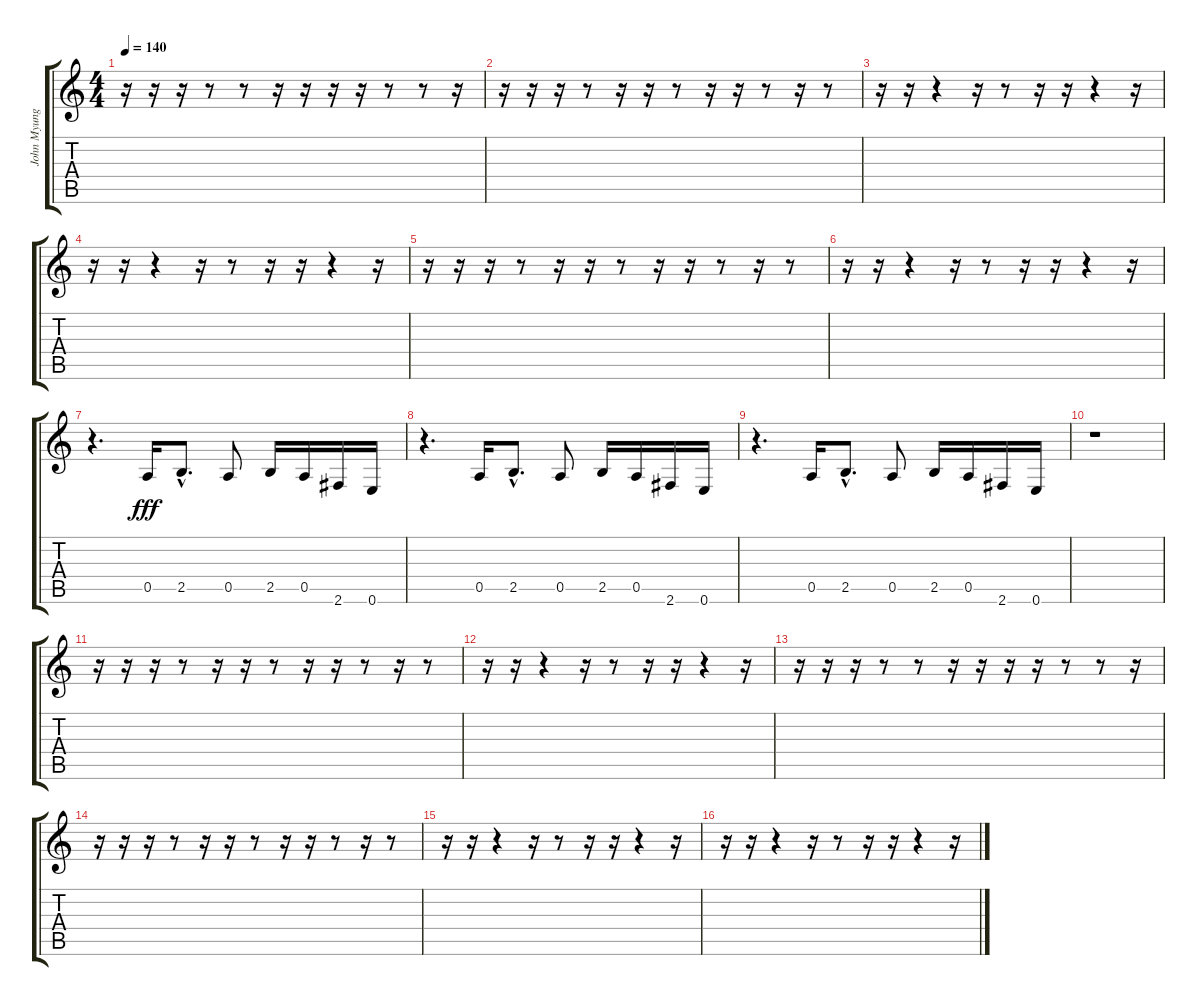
\track ("John Myung" "John Myung") {instrument electricbassfinger}
\staff {score tabs}
\tuning (E4 B3 G3 D3 A2 E2) {hide}
\ts (4 4)
\tempo 140
\clef g2
\ks c
r.16{dy f} r.16 r.16 r.8 r.8 r.16 r.16 r.16 r.16 r.8 r.8 r.16 |
r.16 r.16 r.16 r.8 r.16 r.16 r.8 r.16 r.16 r.8 r.16 r.8 |
r.16 r.16 r.4 r.16 r.8 r.16 r.16 r.4 r.16 |
r.16 r.16 r.4 r.16 r.8 r.16 r.16 r.4 r.16 |
r.16 r.16 r.16 r.8 r.16 r.16 r.8 r.16 r.16 r.8 r.16 r.8 |
r.16 r.16 r.4 r.16 r.8 r.16 r.16 r.4 r.16 |
r.4{d} 0.5.16{dy fff} 2.5{hac}.8{d} 0.5.8 2.5.16 0.5.16 2.6.16 0.6.16 |
r.4{d} 0.5.16 2.5{hac}.8{d} 0.5.8 2.5.16 0.5.16 2.6.16 0.6.16 |
r.4{d} 0.5.16 2.5{hac}.8{d} 0.5.8 2.5.16 0.5.16 2.6.16 0.6.16 |
r.1 |
r.16 r.16 r.16 r.8 r.16 r.16 r.8 r.16 r.16 r.8 r.16 r.8 |
r.16 r.16 r.4 r.16 r.8 r.16 r.16 r.4 r.16 |
r.16 r.16 r.16 r.8 r.8 r.16 r.16 r.16 r.16 r.8 r.8 r.16 |
r.16 r.16 r.16 r.8 r.16 r.16 r.8 r.16 r.16 r.8 r.16 r.8 |
r.16 r.16 r.4 r.16 r.8 r.16 r.16 r.4 r.16 |
r.16 r.16 r.4 r.16 r.8 r.16 r.16 r.4 r.16
